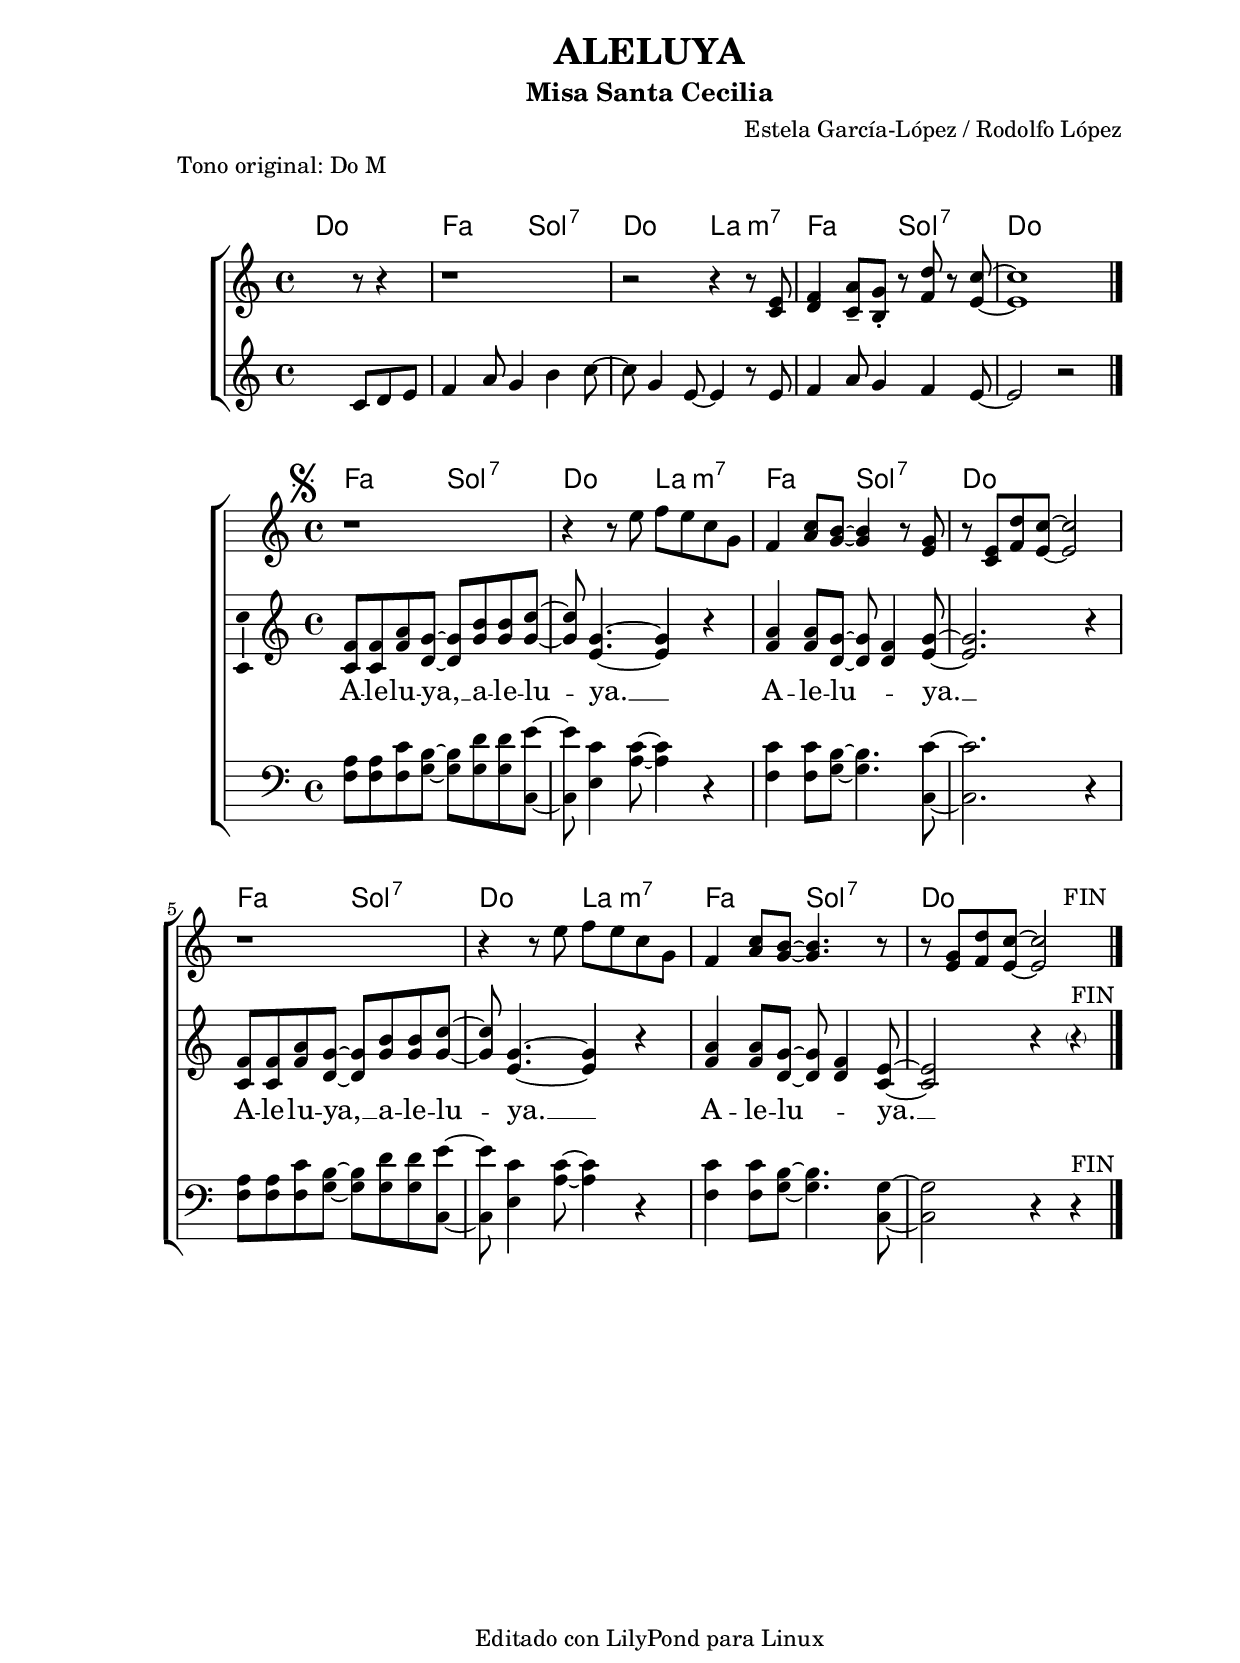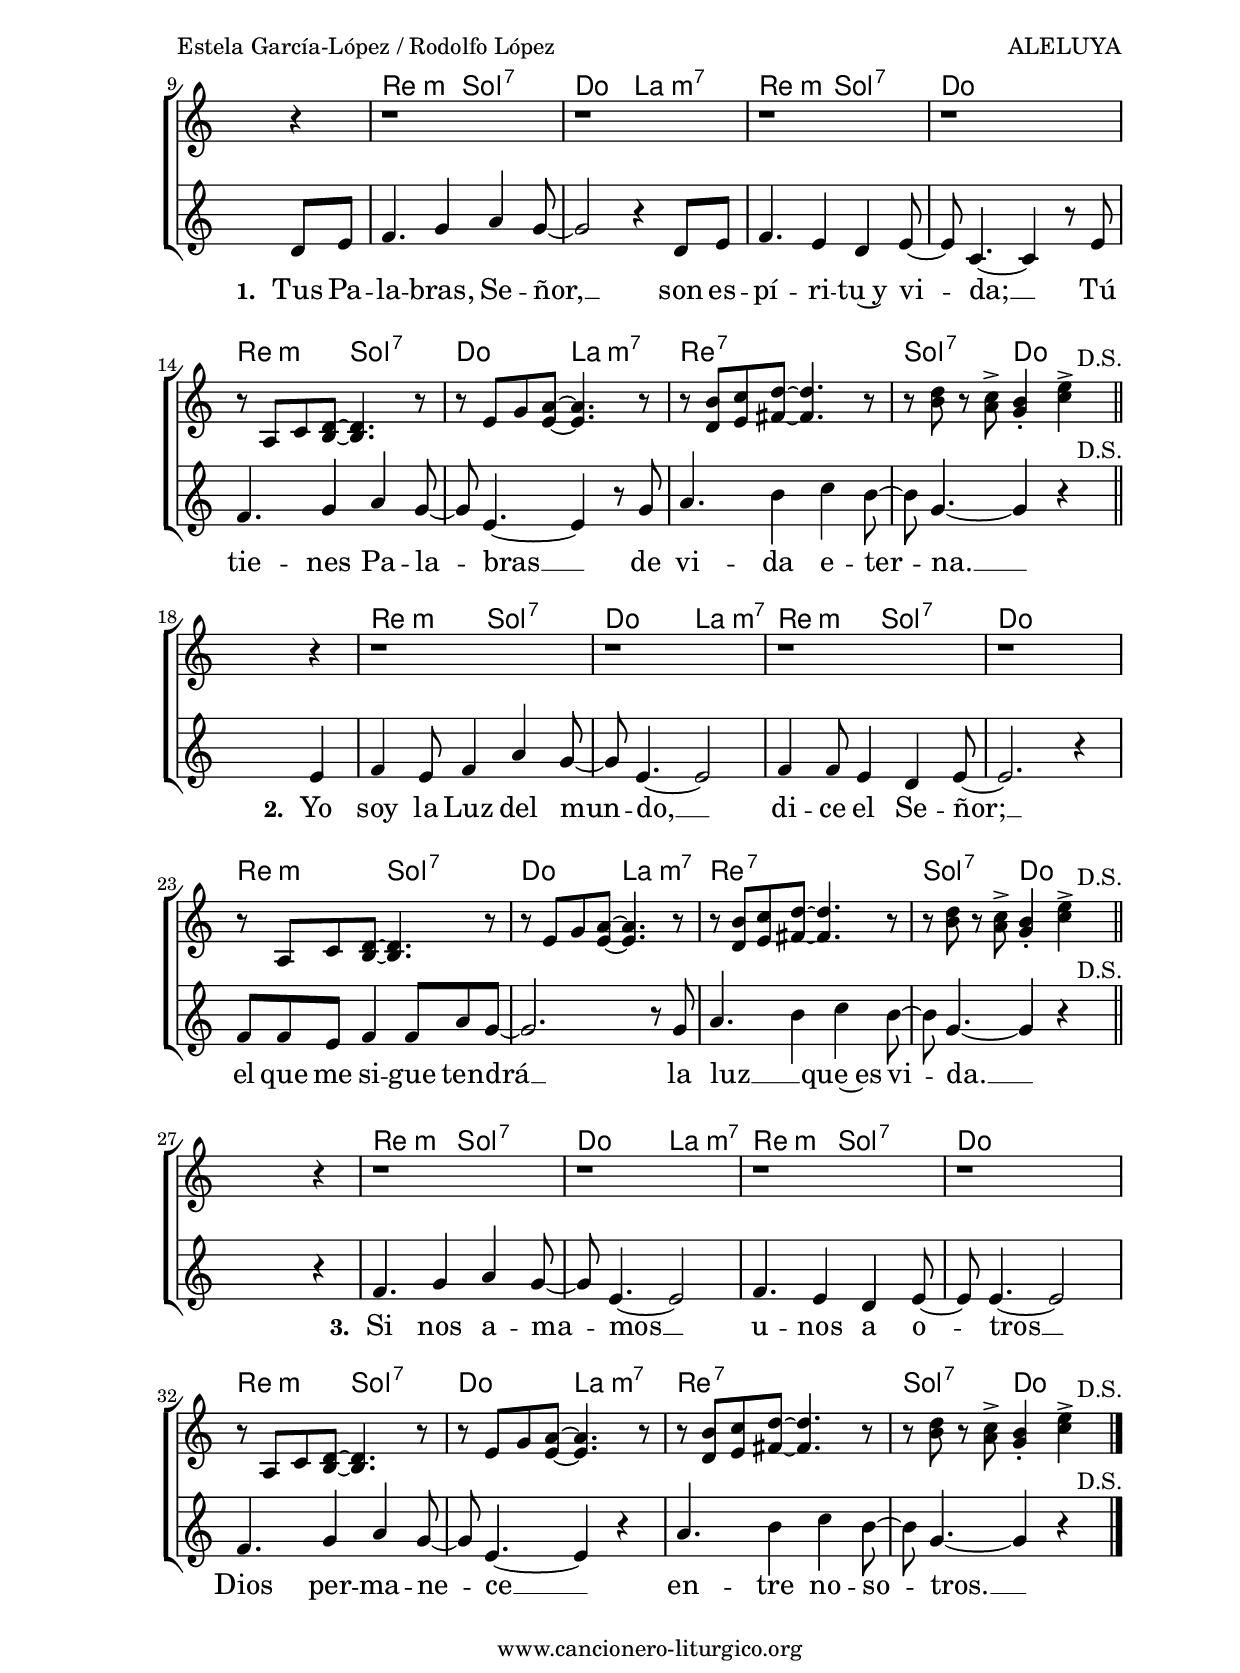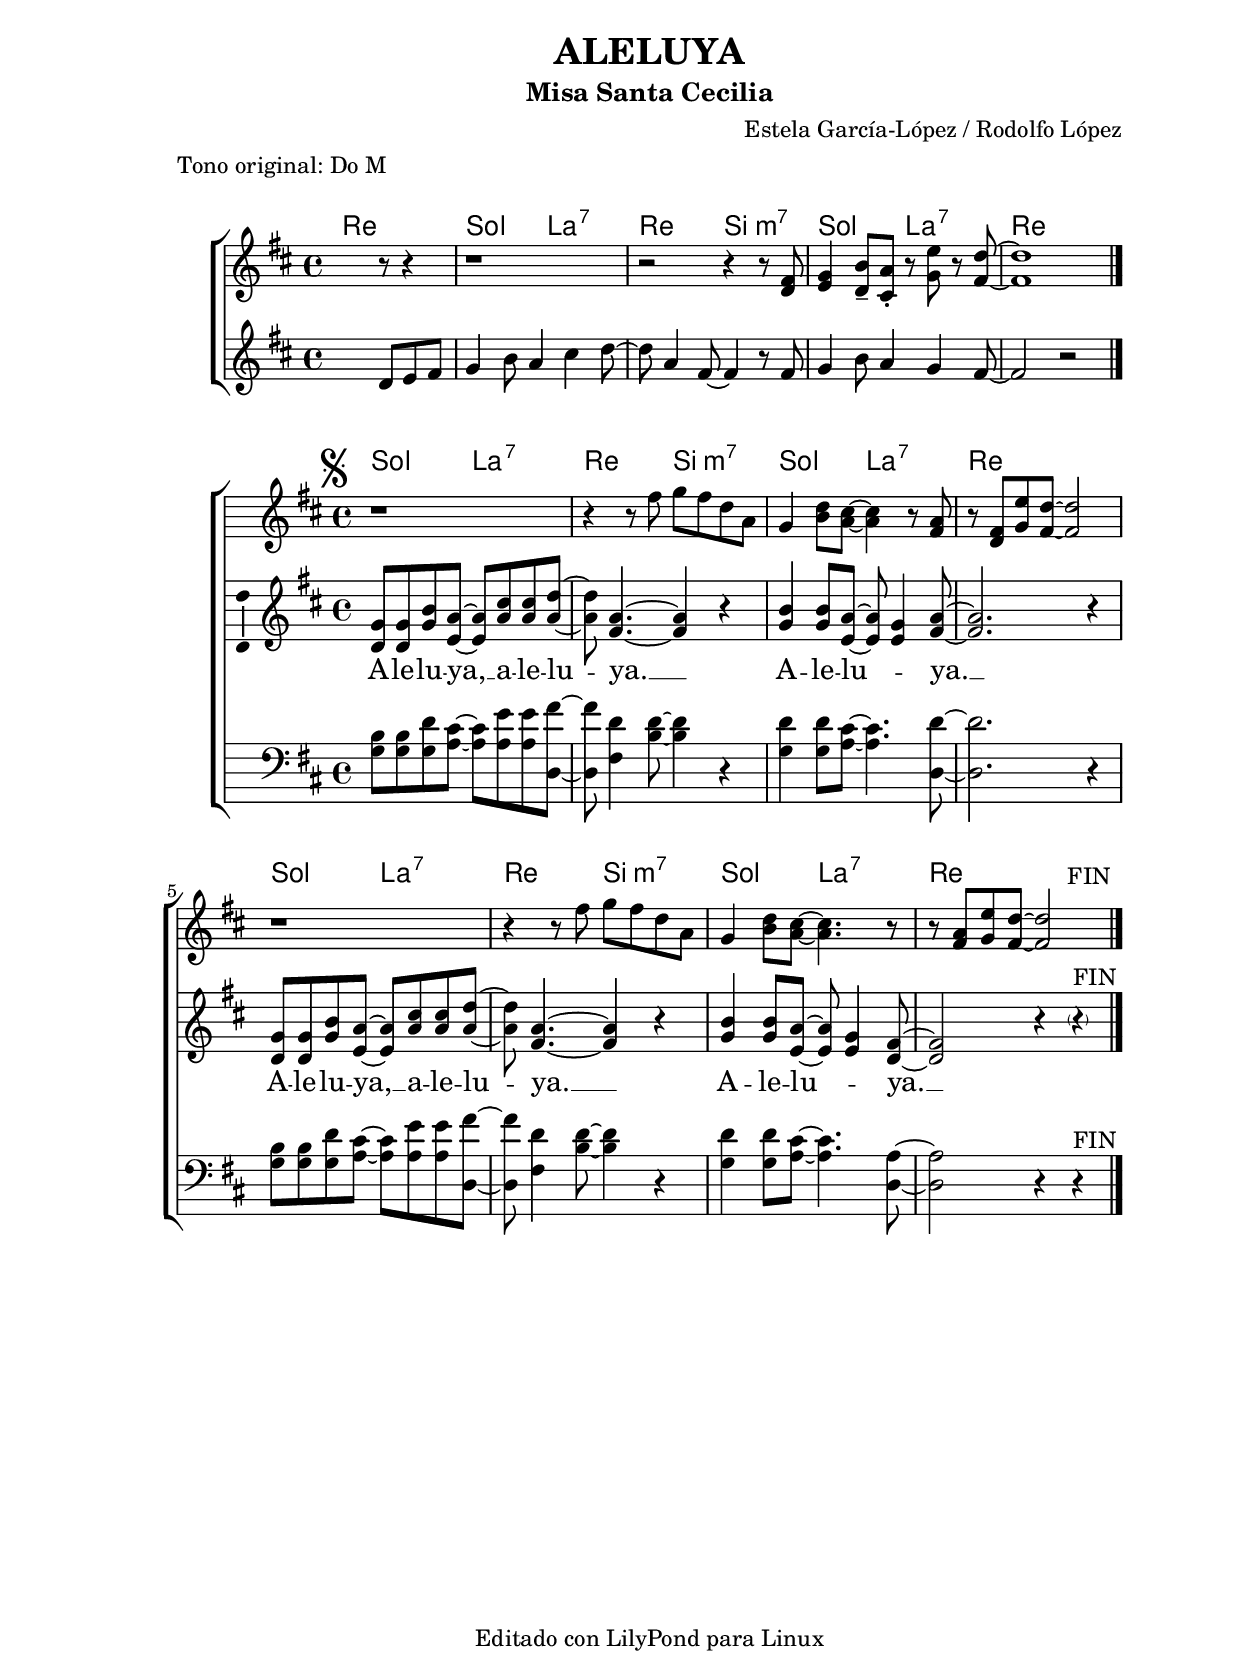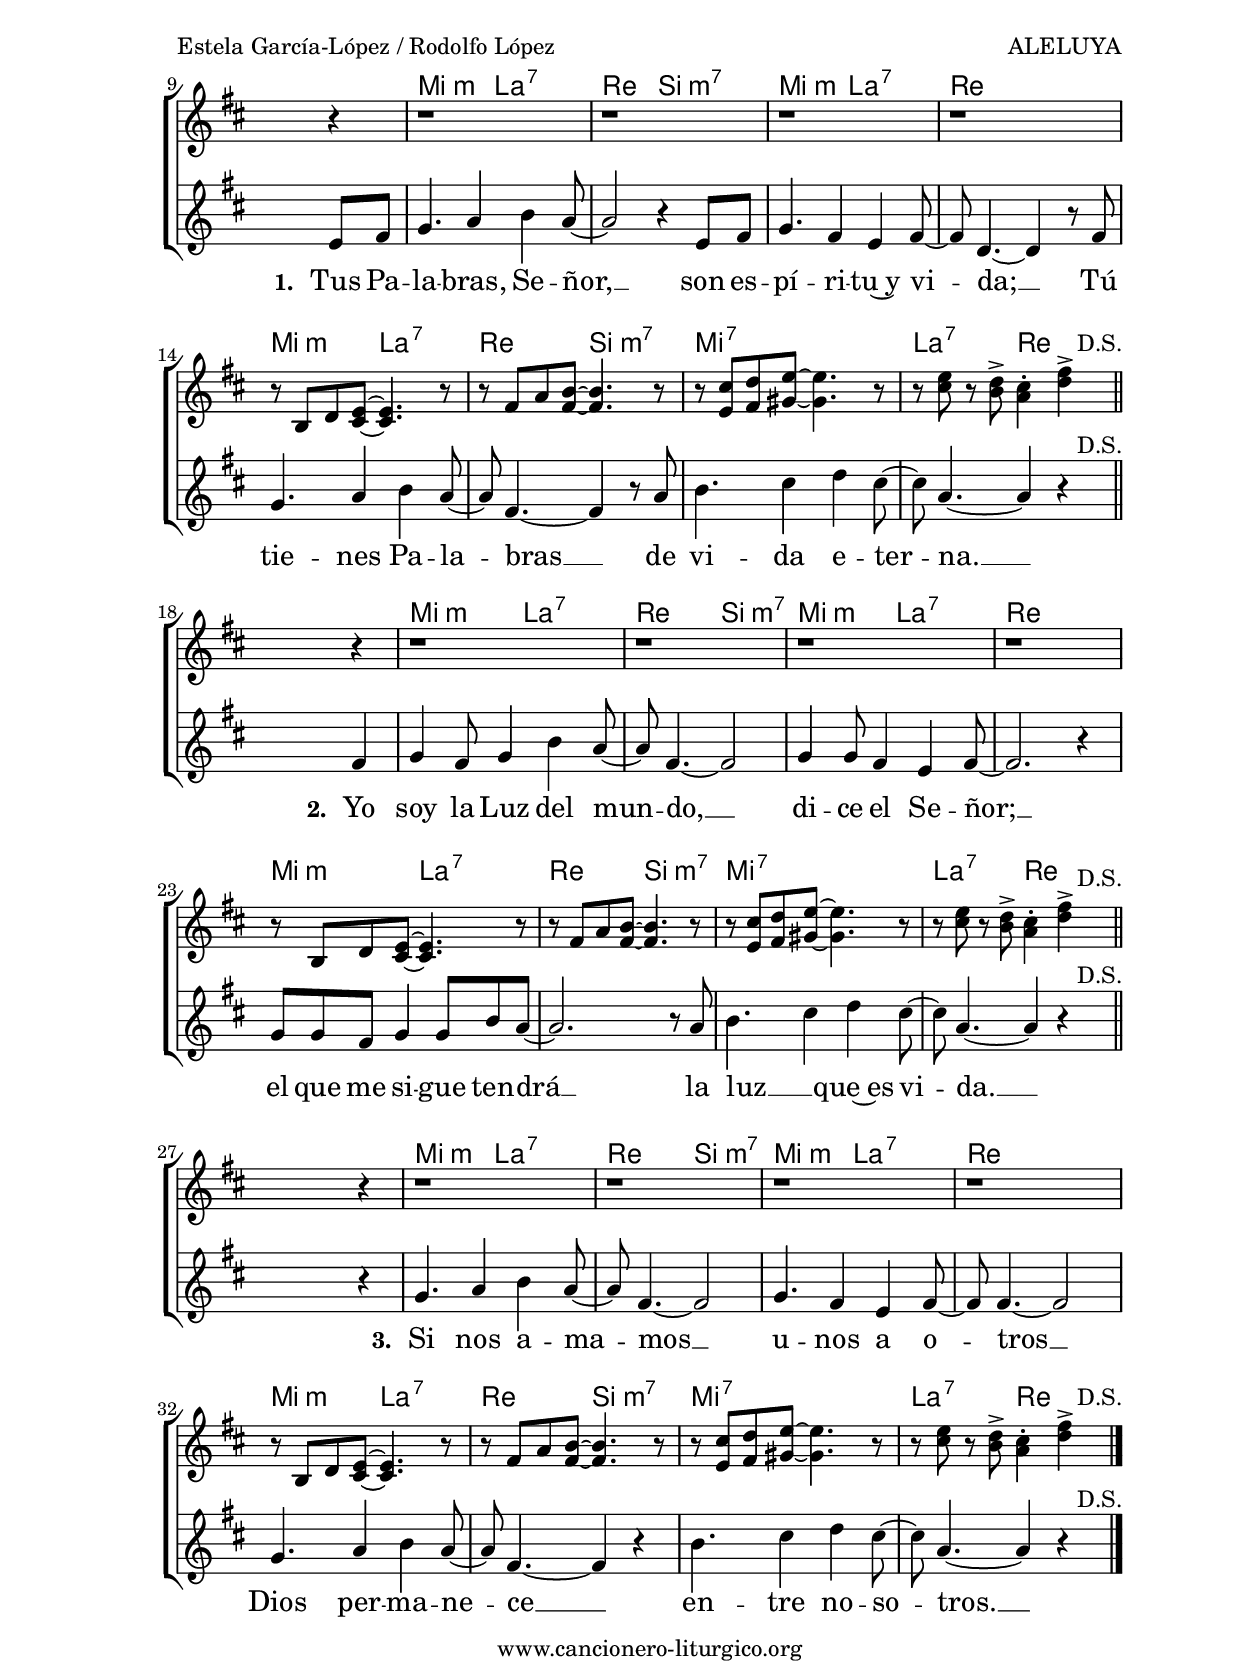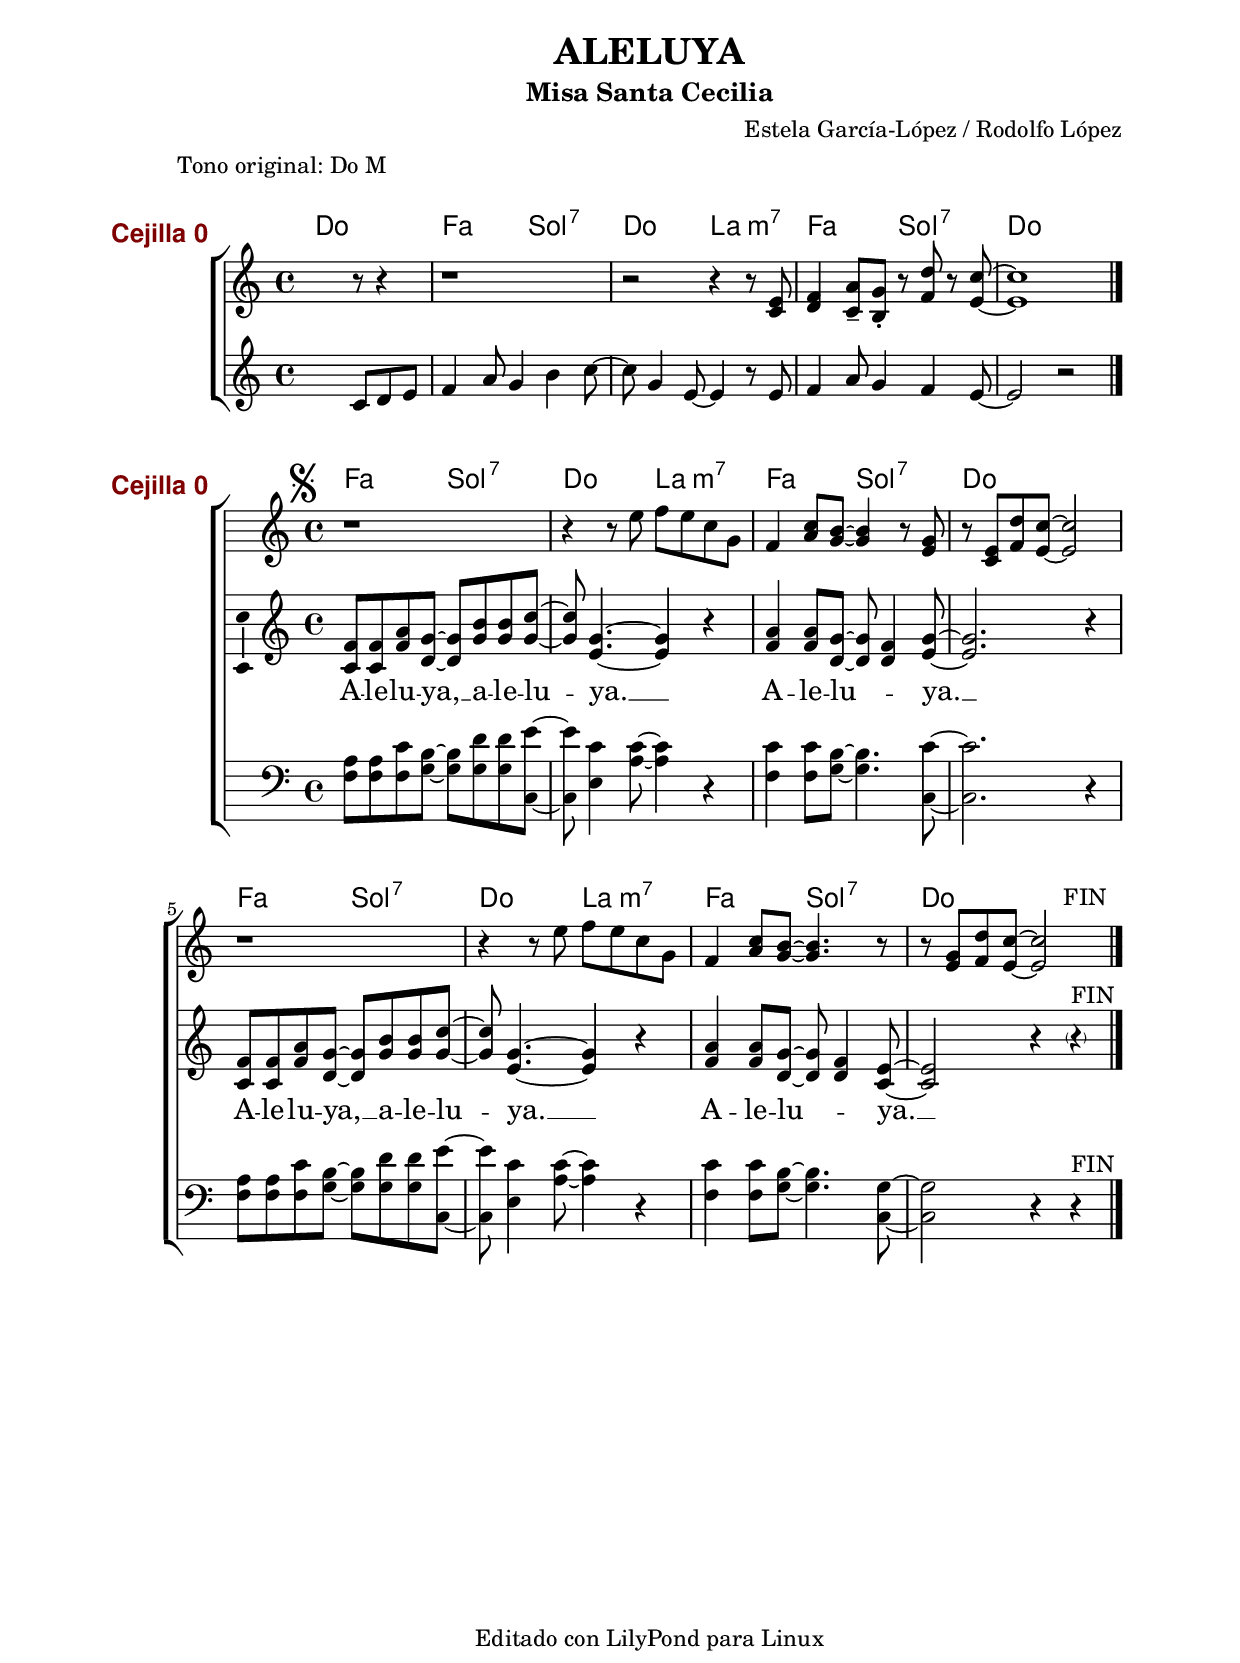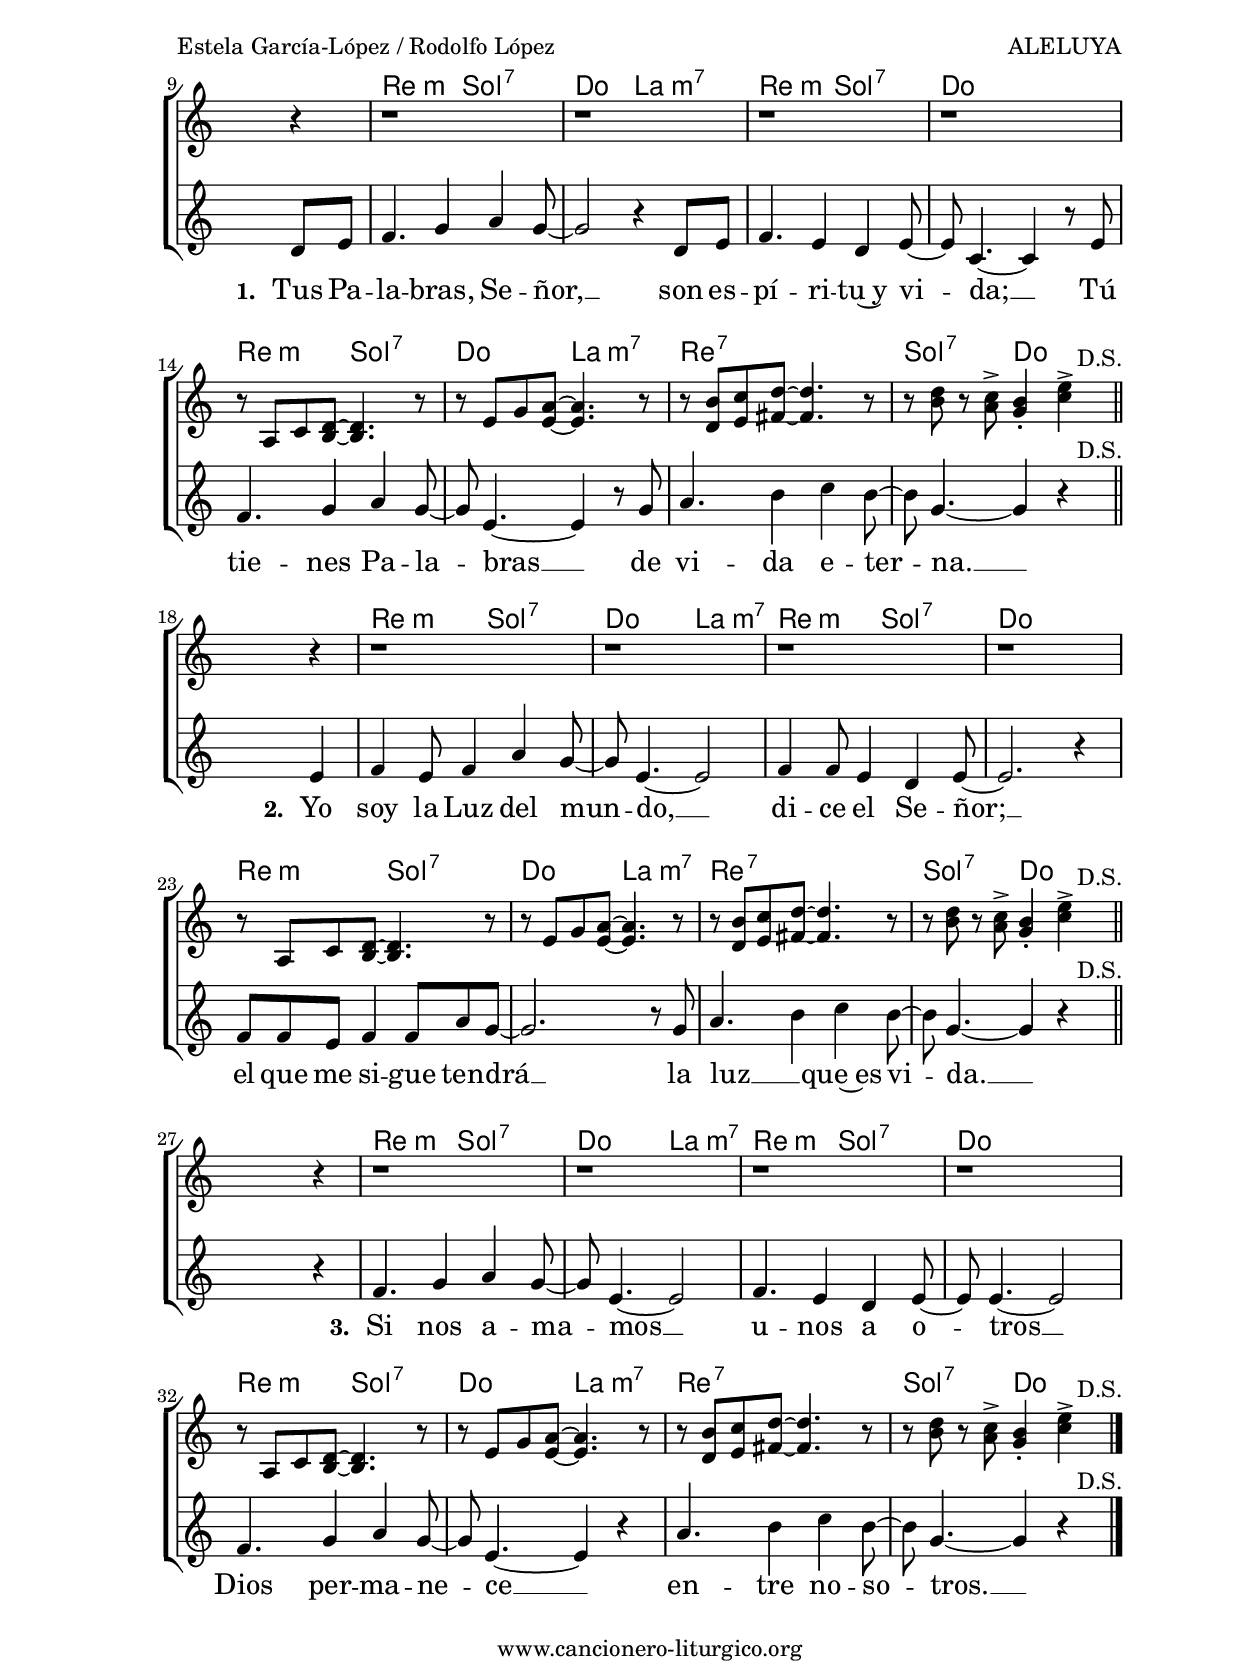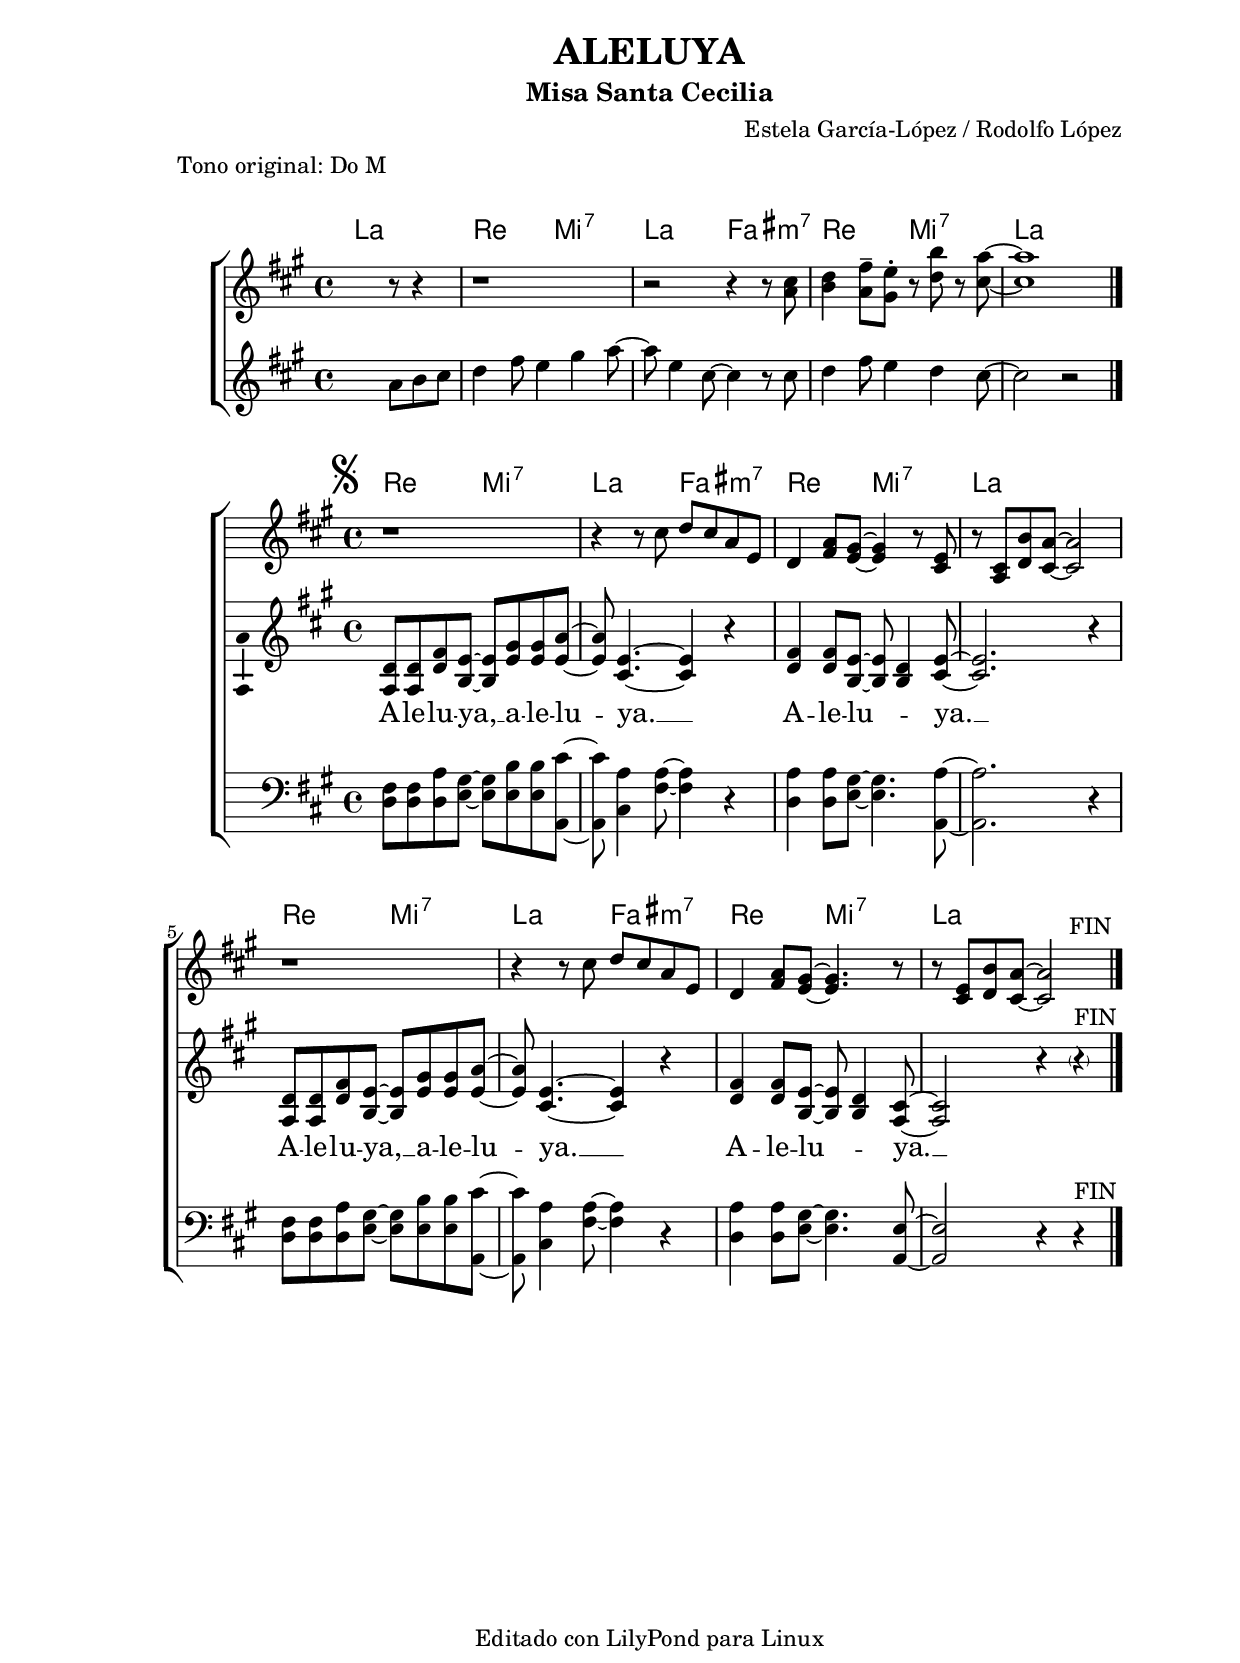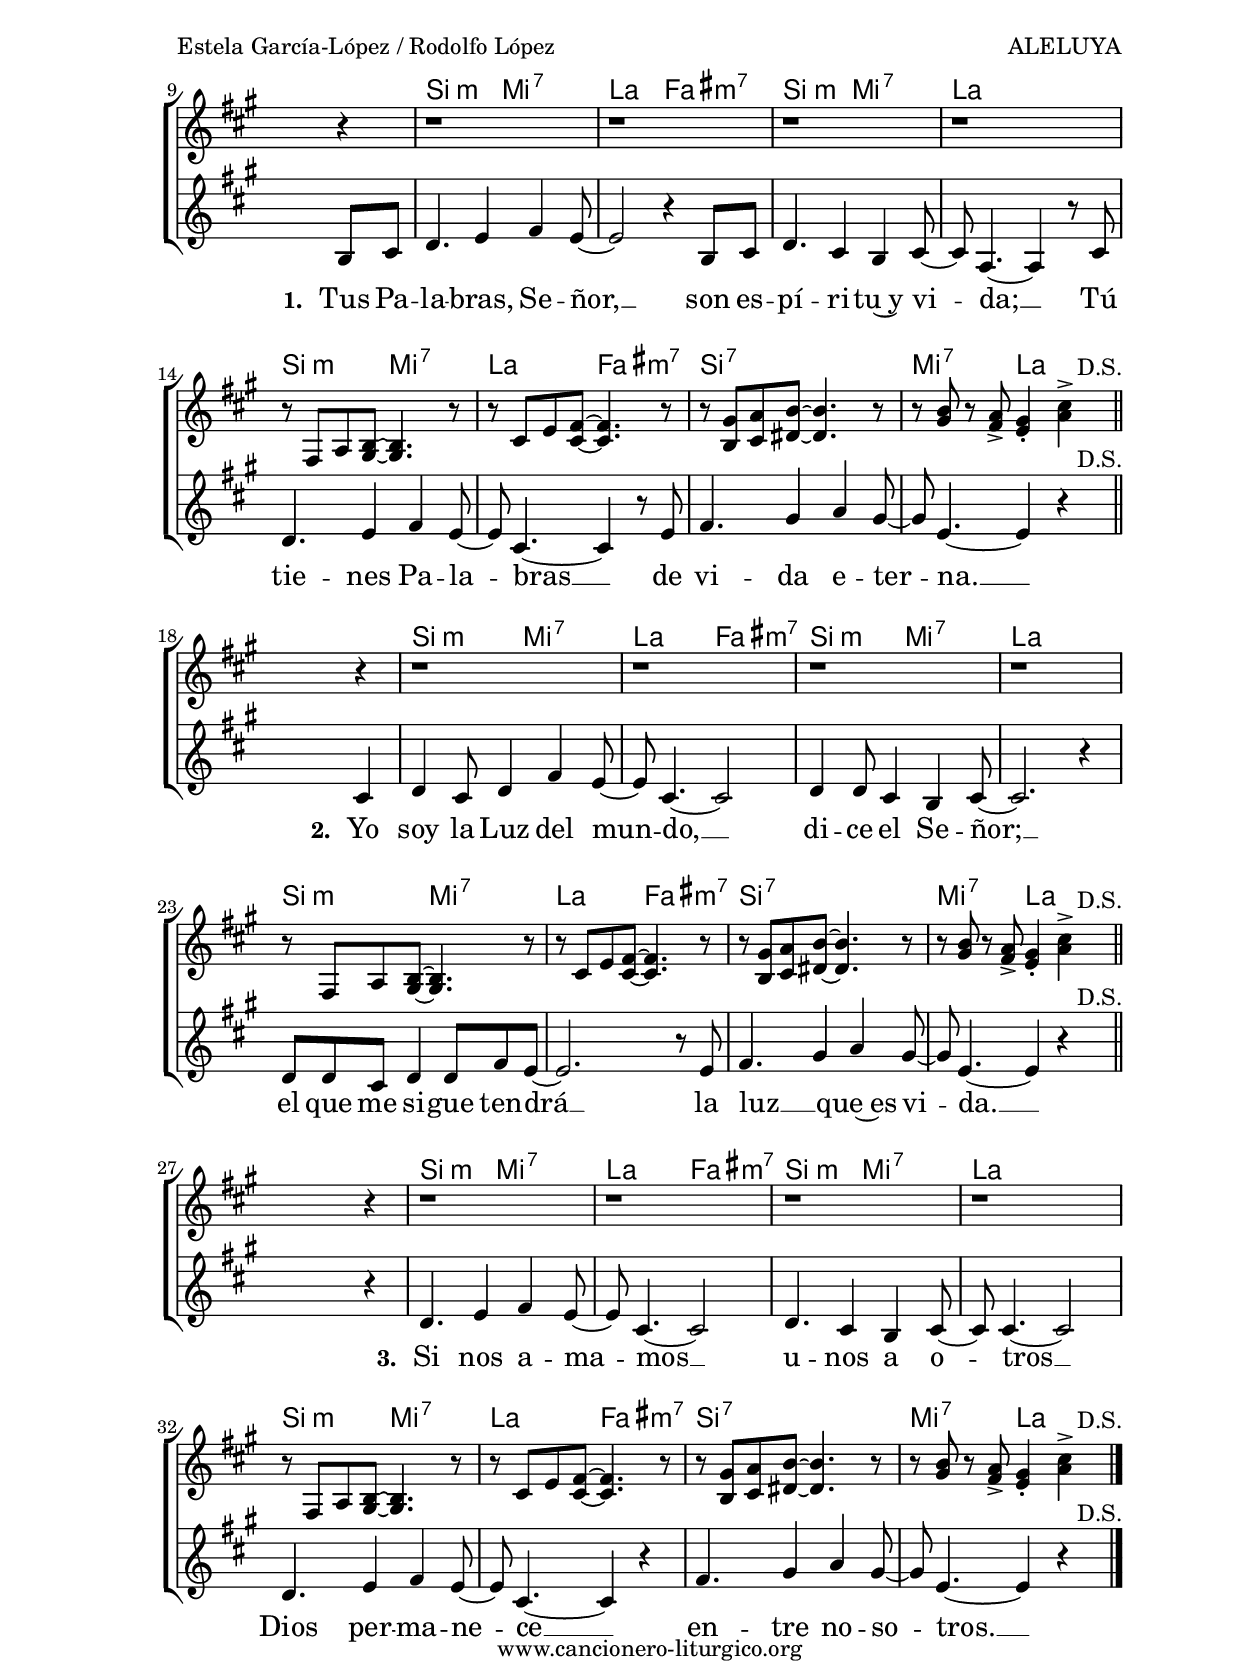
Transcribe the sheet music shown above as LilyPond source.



%versión de lilypond para la que se ha escrito esta partitura:
\version "2.16.0"

	%Tamaño papel
	#(set-default-paper-size "a4")
	%Tamaño partitura
	#(set-global-staff-size 20)
	%No responde al pulsar sobre una nota
	#(ly:set-option 'point-and-click #f)

%parámetros del encabezamiento:
\header {
	title = "ALELUYA"
	subtitle = "Misa Santa Cecilia"
	composer = "Estela García-López / Rodolfo López"
	poet = ""
	meter = "Tono original: Do M"
	arranger = ""
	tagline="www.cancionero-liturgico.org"
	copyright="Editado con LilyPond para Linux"
	tiempo = ""
	usos = "Aleluya"
	letra = ""
	}

%parámetros asociados al papel:
\paper  {
	oddHeaderMarkup = \markup {\fill-line { \on-the-fly #not-first-page \fromproperty #'header:title \on-the-fly #not-first-page \fromproperty #'header:composer }}
	evenHeaderMarkup = \markup {\fill-line { \fromproperty #'header:composer \fromproperty #'header:title }}
	#(set-paper-size "a4")
	print-page-number = ##f
	first-page-number = 1
	print-first-page-number = ##f
%	head-separation = 3.0 \cm
	top-margin = 2.0 \cm
%%%	bottom-margin = 0.5\cm
	bottom-margin = 0.2\cm
	left-margin = 3.0 \cm
	line-width = 16.0 \cm 
	indent = 8\mm
	interscoreline = 2.\mm
	between-system-space = 15\mm
%	para que las partituras no llenen la hoja:
	ragged-bottom = ##t
%	idem para la última hoja:
	ragged-last-bottom = ##f
%	para que las partituras llenen el ancho del papel:
	ragged-last = ##f
	after-title-space = 2.5 \cm
page-count=2
%system-count=8

	%Flexible Vertical Spacing
%	markup-markup-spacing =
%	#'((basic-distance . 15) (minimum-distance . 15) (padding . 3))
	markup-system-spacing =
	#'((basic-distance . 15) (minimum-distance . 15) (padding . 3))
	system-system-spacing =
	#'((basic-distance . 15) (minimum-distance . 15) (padding . 3))
	score-system-spacing =
	#'((basic-distance . 15) (minimum-distance . 15) (padding . 5))
%	top-system-spacing = % header
%	#'((basic-distance . 8) (minimum-distance . 0) (padding . 0))
%	top-markup-spacing =
%	#'((basic-distance . 20) (minimum-distance . 20) (padding . 0))
	last-bottom-spacing = % footer
	#'((basic-distance . 5) (minimum-distance . 5) (padding . 0))
%	score-markup-spacing =
%	#'((basic-distance . 16) (minimum-distance . 13) (padding . 0))

	}


%parámetros que afectan a toda la partitura:
global =  {
	%clave de sol (G):
	\clef G
	%armadura:
%	\transpose ees f
	\key c \major
	\tempo 4=116
	\set Score.tempoHideNote = ##t
	}


acordesintro = {
	\italianChords
	\chordmode {
%	\transpose ees f
{

c1
f2 g:7 c a:m7 f g:7 c1

	}
	}
}

melodiaintro = 
	\transpose d c
{

	\relative c'{
	\time 4/4

s2 s8 r8 r4
r1
r2 r4 r8 <d fis>8
<e g>4 <d b'>8-- <cis a'>\staccato r8 <g' e'>8 r8 <fis d'>8~
<fis d'>1

}
	\bar "|."
	}

melodiaintrodos = 
%	\transpose ees f
{

	\relative c'{
	\time 4/4

s2 s8 c8 d e
f4 a8 g4 b c8~
c8 g4 e8~e4 r8 e8
f4 a8 g4 f4 e8~
e2 r2

}
	\bar "|."
	}


acordes = {
	\italianChords
	\chordmode {
%	\transpose ees f
{

f2 g:7 c a:m7 f g:7 c1
f2 g:7 c a:m7 f g:7 c1

s1
d2:m g:7 c a:m7 d:m g:7 c1
d2:m g:7 c a:m7 d1:7 g2:7 c

s1
d2:m g:7 c a:m7 d:m g:7 c1
d2:m g:7 c a:m7 d1:7 g2:7 c

s1
d2:m g:7 c a:m7 d:m g:7 c1
d2:m g:7 c a:m7 d1:7 g2:7 c

	}
	}
}


melodia = 
%	\transpose ees f
{
	\time 4/4

\relative c'{

\mark\markup\musicglyph #"scripts.segno"
<c f>8 <c f> <f a> <d g>~<d g> <g b> <g b> <g c>~
<g c>8 <e g>4.~<e g>4 r4
<f a>4 <f a>8 <d g>~<d g> <d f>4 <e g>8~
<e g>2. r4

\break

<c f>8 <c f> <f a> <d g>~<d g> <g b> <g b> <g c>~
<g c>8 <e g>4.~<e g>4 r4
<f a>4 <f a>8 <d g>~<d g> <d f>4 <c e>8~
<c e>2 r4 \parenthesize r4^"FIN"

\pageBreak

s2. d8 e
f4. g4 a g8~
g2 r4 d8 e
f4. e4 d e8~
e8 c4.~c4 r8 e8
f4. g4 a g8~
g8 e4.~e4 r8 g8
a4. b4 c b8~
b8 g4.~g4 r4^"   D.S."

\bar "||"
\break

s2. e4
f4 e8 f4 a g8~
g8 e4.~e2
f4 f8 e4 d e8~
e2. r4
f8 f e f4 f8 a g~
g2. r8 g8
a4. b4 c b8~
b8 g4.~g4 r4^"   D.S."

\bar "||"
\break

s2. r4
f4. g4 a g8~
g8 e4.~e2
f4. e4 d e8~
e8 e4.~e2
f4. g4 a g8~
g8 e4.~e4 r4
a4. b4 c b8~
b8 g4.~g4 r4^"   D.S."

}

	\bar "|."
	}


melodiados = 
%	\transpose ees f
{
	%clave de fa (F):
	\clef F

	\time 4/4

\relative c{

<f a>8 <f a> <f c'> <g b>~<g b> <g d'> <g d'> <c, e'>~
<c e'>8 <e c'>4 <a c>8~<a c>4 r4
<f c'>4 <f c'>8 <g b>~<g b>4. <c c,>8~
<c c,>2. r4

\break

<f, a>8 <f a> <f c'> <g b>~<g b> <g d'> <g d'> <c, e'>~
<c e'>8 <e c'>4 <a c>8~<a c>4 r4
<f c'>4 <f c'>8 <g b>~<g b>4. <c, g'>8~
<c g'>2 r4 r4^"FIN"

}
	\bar "|."
	}


melodiatrompeta = 
	\transpose d c
{

	\relative c''{
	\time 4/4

r1
r4 r8 fis8 g fis d a
g4 <b d>8 <a cis>~<a cis>4 r8 <fis a>8
r8 <d fis>8 <g e'> <fis d'>~<fis d'>2

\break

r1 r4 r8 fis'8 g fis d a
g4 <b d>8 <a cis>~<a cis>4. r8
r8 <fis a>8 <g e'> <fis d'>~<fis d'>2^"     FIN"

\pageBreak

s2. r4
r1
r1
r1
r1
r8 b,8 d <cis e>~<cis e>4. r8
r8 fis a <fis b>~<fis b>4. r8
r8 <e cis'> <fis d'> <gis e'>~<gis e'>4. r8
r8 <cis e>8 r8 <b d>8-> <a cis>4\staccato <d fis>4->^"   D.S."

\break

s2. r4
r1
r1
r1
r1
r8 b,8 d <cis e>~<cis e>4. r8
r8 fis a <fis b>~<fis b>4. r8
r8 <e cis'> <fis d'> <gis e'>~<gis e'>4. r8
r8 <cis e>8 r8 <b d>8-> <a cis>4\staccato <d fis>4->^"   D.S."

\break

s2. r4
r1
r1
r1
r1
r8 b,8 d <cis e>~<cis e>4. r8
r8 fis a <fis b>~<fis b>4. r8
r8 <e cis'> <fis d'> <gis e'>~<gis e'>4. r8
r8 <cis e>8 r8 <b d>8-> <a cis>4\staccato <d fis>4->^"   D.S."

}
	\bar "|."
	}

texto = \lyricmode {
A -- le -- lu -- ya, __ a -- le -- lu -- ya. __
A -- le -- lu -- _ ya. __

A -- le -- lu -- ya, __ a -- le -- lu -- ya. __
A -- le -- lu -- _ ya. __

\set stanza =#"1. " Tus Pa -- la -- bras, Se -- ñor, __
son es -- pí -- ri -- tu~y vi -- da; __
Tú tie -- nes Pa -- la -- bras __
de vi -- da e -- ter -- na. __

\set stanza =#"2. " Yo soy la Luz del mun -- do, __
di -- ce el Se -- ñor; __
el que me si -- gue ten -- drá __
la luz __ _ que~es vi -- da. __

\set stanza =#"3. " Si nos a -- ma -- mos __
u -- nos a o -- tros __
Dios per -- ma -- ne -- ce __
en -- tre no -- so -- tros. __

	}


acordesintroStaff = \context ChordNames = acordesintroStaff <<
	\set chordChanges = ##t
	\acordesintro
	>>

acordesStaff = \context ChordNames = acordesStaff <<
	\set chordChanges = ##t
	\acordes
	>>


%%%%%%%%%%%%%%%%%%%%%%%%%%%%%%%%%%% CEJILLA %%%%%%%%%%%%%%%%%%%%%%%%%%%%%%%%%%%
acordesintrocejilla = {
%%%	\override ChordNames.ChordName #'font-size = #-1
%%%	\override ChordNames.ChordName #'font-series = #'bold
	\transpose c c {
		\acordesintro
		}
	}

acordesintrocejillaStaff = \context ChordNames = acordesintrocejillaStaff <<
	\set Staff.instrumentName = \markup \with-color #darkred \larger \bold \sans "Cejilla 0"
	\set chordChanges = ##t
	\acordesintrocejilla
	>>
acordescejilla = {
%%%	\override ChordNames.ChordName #'font-size = #-1
%%%	\override ChordNames.ChordName #'font-series = #'bold
	\transpose c c {
		\acordes
		}
	}

acordescejillaStaff = \context ChordNames = acordescejillaStaff <<
	\set Staff.instrumentName = \markup \with-color #darkred \larger \bold \sans "Cejilla 0"
	\set chordChanges = ##t
	\acordescejilla
	>>
%%%%%%%%%%%%%%%%%%%%%%%%%%%%%%%%%%% CEJILLA %%%%%%%%%%%%%%%%%%%%%%%%%%%%%%%%%%%


vozintroStaff = \context Voice = vozintroStaff
<<
	\override Staff.StaffSymbol #'staff-space = #(magstep -0.35)
	\set Staff.midiInstrument = #"trumpet"
	\set Staff.midiMinimumVolume = #0.7
	\set Staff.midiMaximumVolume = #0.9
	\global
	\melodiaintro
	>>

vozintrodosStaff = \context Voice = vozintrodosStaff
<<
	\override Staff.StaffSymbol #'staff-space = #(magstep -0.35)
	\set Staff.midiInstrument = #"english horn"
	\set Staff.midiMinimumVolume = #0.7
	\set Staff.midiMaximumVolume = #0.9
	\global
	\melodiaintrodos
	>>

vozStaff = \context Voice = vozStaff
\with {\consists "Ambitus_engraver"}
<<
%	\set Staff.instrumentName = ""
%	\set Staff.shortInstrumentName = ""
%	\set Staff.midiInstrument = #"clarinet"
%	\set Staff.midiInstrument = #"cello"
	\set Staff.midiInstrument = #"flute"
%	\set Staff.midiInstrument = #"electric guitar (jazz)"
%	\set Staff.midiInstrument = #"english horn"
%	\set Staff.midiInstrument = #"violin"
%	\set Staff.midiInstrument = #"glockenspiel"
	\set Staff.midiMinimumVolume = #0.7
	\set Staff.midiMaximumVolume = #0.9
	\global
	\melodia
	>>

vozdosStaff = \context Voice = vozdosStaff
<<
	\set Staff.midiInstrument = #"english horn"
	\set Staff.midiMinimumVolume = #0.7
	\set Staff.midiMaximumVolume = #0.9
	\global
	\melodiados
	>>

voztrompetaStaff = \context Voice = voztrompetaStaff
<<
	\override Staff.StaffSymbol #'staff-space = #(magstep -0.35)
	\set Staff.midiInstrument = #"trumpet"
	\set Staff.midiMinimumVolume = #0.7
	\set Staff.midiMaximumVolume = #0.9
	\global
	\melodiatrompeta
	>>

textoStaff = \context Lyrics = textoStaff <<
	\lyricsto vozStaff \texto
	>>


\book {
	\score {
		\context ChoirStaff {
%			\override StaffGroup.SystemStartBracket #'collapse-height = #1
%			\override Score.SystemStartBar #'collapse-height = #1
			<<
			\acordesintroStaff
			\vozintroStaff
			\vozintrodosStaff
			>>
			}
		\layout {
	    		\context {
				\Lyrics
				\override LyricText #'font-size = #2
				}
	   		 \context {
				\Score
				\override StaffSymbol #'staff-space = #(magstep +3)
				}
			}
		}
	\score {
		<<
		\context ChoirStaff {
%			\override StaffGroup.SystemStartBracket #'collapse-height = #1
%			\override Score.SystemStartBar #'collapse-height = #1
			<<
			\acordesStaff
			\voztrompetaStaff
			\vozStaff
			\textoStaff
			\vozdosStaff
			>>
			}

		>>
		\layout {
	    		\context {
				\Lyrics
				\override LyricText #'font-size = #2
				}
	   		 \context {
				\Score
				\override StaffSymbol #'staff-space = #(magstep +3)
				}
			}
		}
	\score {
		\unfoldRepeats
		<<
		\context ChoirStaff {
			<<
			\acordesintroStaff
			\vozintroStaff
			\vozintrodosStaff
			>>
			<<
			\acordesStaff
			\voztrompetaStaff
			\vozStaff
			\vozdosStaff
			>>
			}

		>>
		\midi {
	  		\context {
	  			\Score
				tempoWholesPerMinute = #(ly:make-moment 70 4)
				}
			}
		}
	}


%Partitura para guitarra
#(define output-suffix "G")
\book {
	\score {
		\context ChoirStaff {
%			\override StaffGroup.SystemStartBracket #'collapse-height = #1
%			\override Score.SystemStartBar #'collapse-height = #1
			<<
			\acordesintrocejillaStaff
			\vozintroStaff
			\vozintrodosStaff
			>>
			}
		\layout {
%%%%%%%%%%%%%%%%%%%%%%%%%%%%%%%%%%% CEJILLA %%%%%%%%%%%%%%%%%%%%%%%%%%%%%%%%%%%
			\context {
				\ChordNames \consists Instrument_name_engraver
				}
%%%%%%%%%%%%%%%%%%%%%%%%%%%%%%%%%%% CEJILLA %%%%%%%%%%%%%%%%%%%%%%%%%%%%%%%%%%%
	    		\context {
				\Lyrics
				\override LyricText #'font-size = #2
				}
	   		 \context {
				\Score
				\override StaffSymbol #'staff-space = #(magstep +3)
				}
			}
		}
	\score {
		<<
		\context ChoirStaff {
%			\override StaffGroup.SystemStartBracket #'collapse-height = #1
%			\override Score.SystemStartBar #'collapse-height = #1
			<<
			\acordescejillaStaff
			\voztrompetaStaff
			\vozStaff
			\textoStaff
			\vozdosStaff
			>>
			}

		>>
		\layout {
%%%%%%%%%%%%%%%%%%%%%%%%%%%%%%%%%%% CEJILLA %%%%%%%%%%%%%%%%%%%%%%%%%%%%%%%%%%%
			\context {
				\ChordNames \consists Instrument_name_engraver
				}
%%%%%%%%%%%%%%%%%%%%%%%%%%%%%%%%%%% CEJILLA %%%%%%%%%%%%%%%%%%%%%%%%%%%%%%%%%%%
	    		\context {
				\Lyrics
				\override LyricText #'font-size = #2
				}
	   		 \context {
				\Score
				\override StaffSymbol #'staff-space = #(magstep +3)
				}
			}
		}
	}


#(define output-suffix "C")
\book {
	\score {
		\context ChoirStaff {
%			\override StaffGroup.SystemStartBracket #'collapse-height = #1
%			\override Score.SystemStartBar #'collapse-height = #1
\transpose c d
			<<
			\acordesintroStaff
			\vozintroStaff
			\vozintrodosStaff
			>>
			}
		\layout {
	    		\context {
				\Lyrics
				\override LyricText #'font-size = #2
				}
	   		 \context {
				\Score
				\override StaffSymbol #'staff-space = #(magstep +3)
				}
			}
		}
	\score {
		<<
		\context ChoirStaff {
%			\override StaffGroup.SystemStartBracket #'collapse-height = #1
%			\override Score.SystemStartBar #'collapse-height = #1
\transpose c d
			<<
			\acordesStaff
			\voztrompetaStaff
			\vozStaff
			\textoStaff
			\vozdosStaff
			>>
			}

		>>
		\layout {
	    		\context {
				\Lyrics
				\override LyricText #'font-size = #2
				}
	   		 \context {
				\Score
				\override StaffSymbol #'staff-space = #(magstep +3)
				}
			}
		}
	}


#(define output-suffix "S")
\book {
	\score {
		\context ChoirStaff {
%			\override StaffGroup.SystemStartBracket #'collapse-height = #1
%			\override Score.SystemStartBar #'collapse-height = #1
\transpose c a
			<<
			\acordesintroStaff
			\vozintroStaff
			\vozintrodosStaff
			>>
			}
		\layout {
	    		\context {
				\Lyrics
				\override LyricText #'font-size = #2
				}
	   		 \context {
				\Score
				\override StaffSymbol #'staff-space = #(magstep +3)
				}
			}
		}
	\score {
		<<
		\context ChoirStaff {
%			\override StaffGroup.SystemStartBracket #'collapse-height = #1
%			\override Score.SystemStartBar #'collapse-height = #1
\transpose c a,
			<<
			\acordesStaff
			\voztrompetaStaff
			\vozStaff
			\textoStaff
			\vozdosStaff
			>>
			}

		>>
		\layout {
	    		\context {
				\Lyrics
				\override LyricText #'font-size = #2
				}
	   		 \context {
				\Score
				\override StaffSymbol #'staff-space = #(magstep +3)
				}
			}
		}
	}


